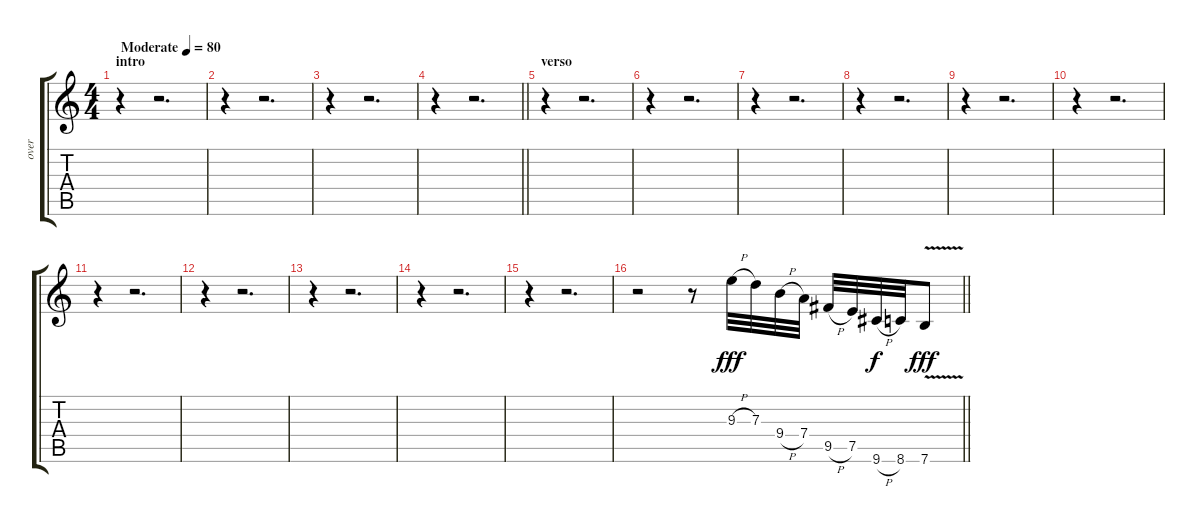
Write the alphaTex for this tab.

\track ("over" "over") {instrument overdrivenguitar}
\staff {score tabs}
\tuning (E4 B3 G3 D3 A2 E2) {hide}
\ts (4 4)
\section ("" "intro")
\tempo (80 "Moderate")
\clef g2
\ks c
r.4{dy fff instrument overdrivenguitar} r.2{d} |
r.4 r.2{d} |
r.4 r.2{d} |
\barLineRight lightlight
r.4 r.2{d} |
\section ("" "verso")
r.4 r.2{d} |
r.4 r.2{d} |
r.4 r.2{d} |
r.4 r.2{d} |
r.4 r.2{d} |
r.4 r.2{d} |
r.4 r.2{d} |
r.4 r.2{d} |
r.4 r.2{d} |
r.4 r.2{d} |
r.4 r.2{d} |
\barLineRight lightlight
r.2 r.8 9.3{h}.32 7.3{h}.32 9.4{h}.32 7.4{h}.32 9.5{h}.32 7.5{h}.32 9.6{h}.32{dy f} 8.6.32 7.6{v}.8{dy fff}
